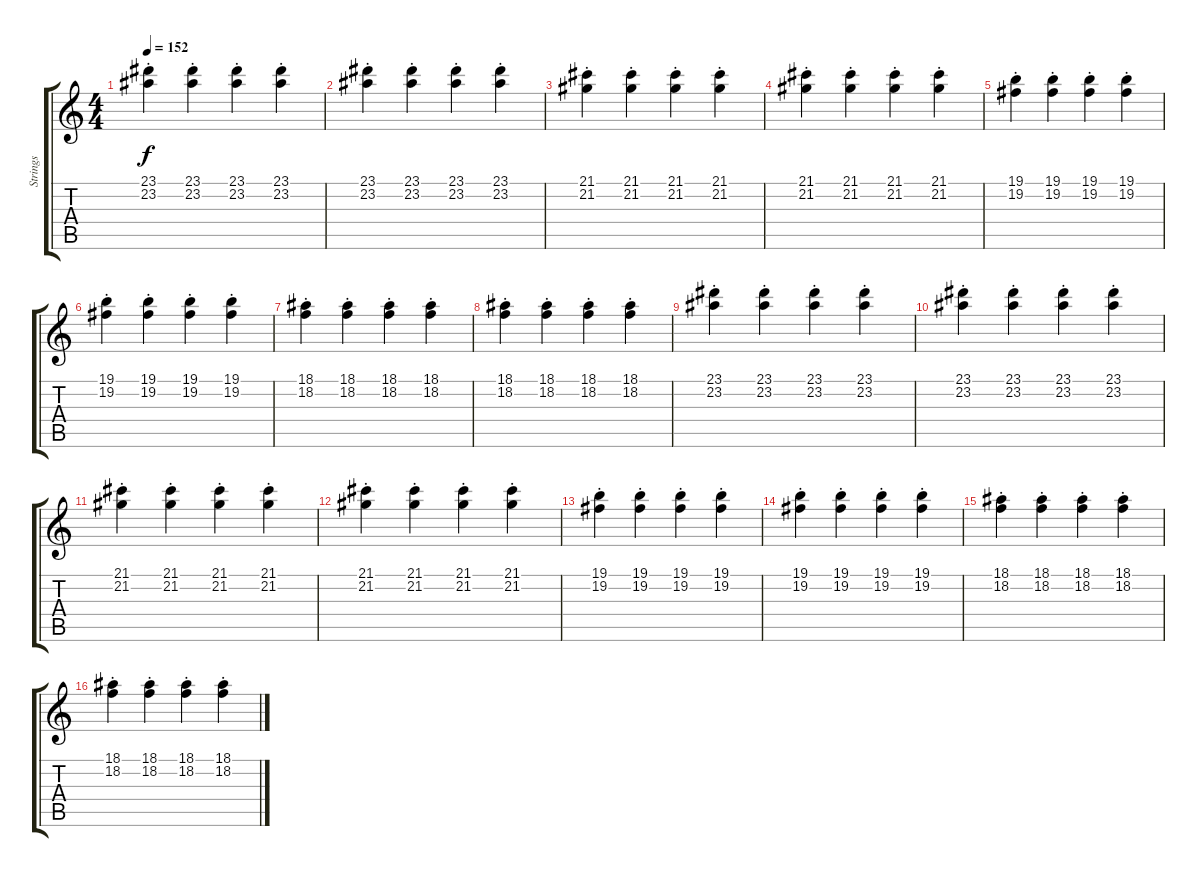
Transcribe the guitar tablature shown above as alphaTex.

\track ("Strings" "Strings") {instrument stringensemble1}
\staff {score tabs}
\tuning (E4 B3 G3 D3 A2 E2) {hide}
\ts (4 4)
\tempo 152
\clef g2
\ks c
(23.1{st} 23.2{st}).4{dy f} (23.1{st} 23.2{st}).4 (23.1{st} 23.2{st}).4 (23.1{st} 23.2{st}).4 |
(23.1{st} 23.2{st}).4 (23.1{st} 23.2{st}).4 (23.1{st} 23.2{st}).4 (23.1{st} 23.2{st}).4 |
(21.1{st} 21.2{st}).4 (21.1{st} 21.2{st}).4 (21.1{st} 21.2{st}).4 (21.1{st} 21.2{st}).4 |
(21.1{st} 21.2{st}).4 (21.1{st} 21.2{st}).4 (21.1{st} 21.2{st}).4 (21.1{st} 21.2{st}).4 |
(19.1{st} 19.2{st}).4 (19.1{st} 19.2{st}).4 (19.1{st} 19.2{st}).4 (19.1{st} 19.2{st}).4 |
(19.1{st} 19.2{st}).4 (19.1{st} 19.2{st}).4 (19.1{st} 19.2{st}).4 (19.1{st} 19.2{st}).4 |
(18.1{st} 18.2{st}).4 (18.1{st} 18.2{st}).4 (18.1{st} 18.2{st}).4 (18.1{st} 18.2{st}).4 |
(18.1{st} 18.2{st}).4 (18.1{st} 18.2{st}).4 (18.1{st} 18.2{st}).4 (18.1{st} 18.2{st}).4 |
(23.1{st} 23.2{st}).4 (23.1{st} 23.2{st}).4 (23.1{st} 23.2{st}).4 (23.1{st} 23.2{st}).4 |
(23.1{st} 23.2{st}).4 (23.1{st} 23.2{st}).4 (23.1{st} 23.2{st}).4 (23.1{st} 23.2{st}).4 |
(21.1{st} 21.2{st}).4 (21.1{st} 21.2{st}).4 (21.1{st} 21.2{st}).4 (21.1{st} 21.2{st}).4 |
(21.1{st} 21.2{st}).4 (21.1{st} 21.2{st}).4 (21.1{st} 21.2{st}).4 (21.1{st} 21.2{st}).4 |
(19.1{st} 19.2{st}).4 (19.1{st} 19.2{st}).4 (19.1{st} 19.2{st}).4 (19.1{st} 19.2{st}).4 |
(19.1{st} 19.2{st}).4 (19.1{st} 19.2{st}).4 (19.1{st} 19.2{st}).4 (19.1{st} 19.2{st}).4 |
(18.1{st} 18.2{st}).4 (18.1{st} 18.2{st}).4 (18.1{st} 18.2{st}).4 (18.1{st} 18.2{st}).4 |
(18.1{st} 18.2{st}).4 (18.1{st} 18.2{st}).4 (18.1{st} 18.2{st}).4 (18.1{st} 18.2{st}).4
